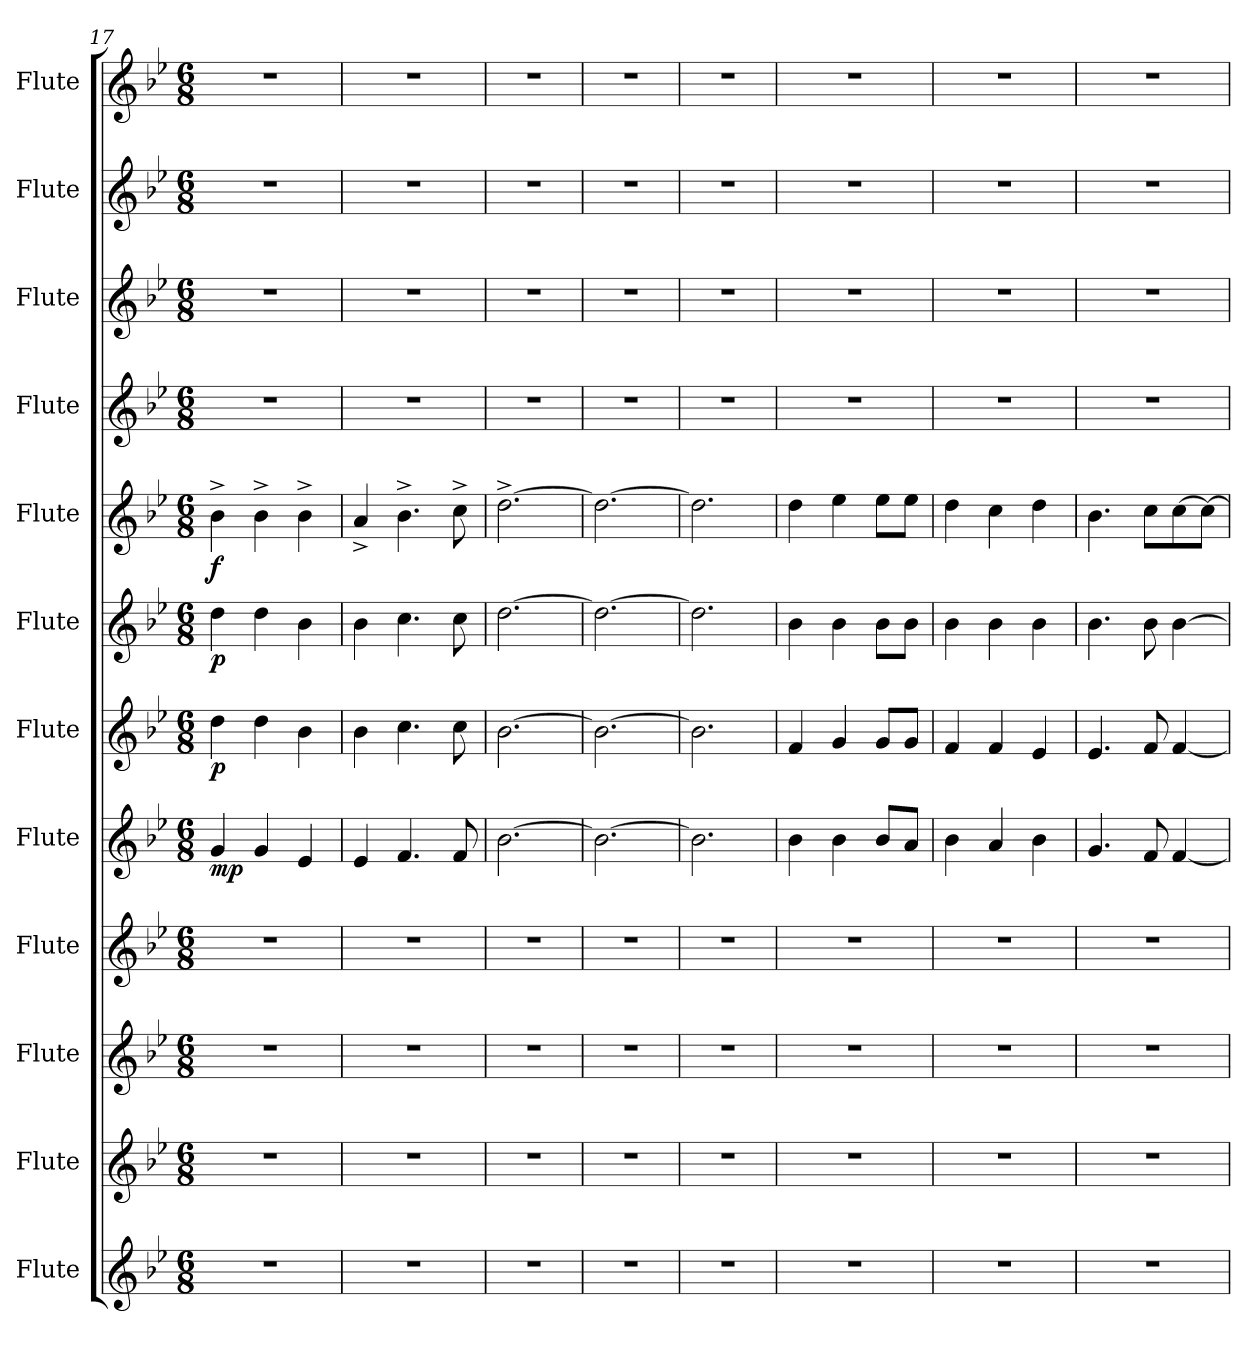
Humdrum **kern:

**kern	**kern	**kern	**kern	**kern	**dynam	**kern	**dynam	**kern	**dynam	**kern	**dynam	**kern	**kern	**kern	**kern
*part12	*part11	*part10	*part9	*part8	*part8	*part7	*part7	*part6	*part6	*part5	*part5	*part4	*part3	*part2	*part1
*staff12	*staff11	*staff10	*staff9	*staff8	*staff8	*staff7	*staff7	*staff6	*staff6	*staff5	*staff5	*staff4	*staff3	*staff2	*staff1
*I"Flute	*I"Flute	*I"Flute	*I"Flute	*I"Flute	*	*I"Flute	*	*I"Flute	*	*I"Flute	*	*I"Flute	*I"Flute	*I"Flute	*I"Flute
*I'Fl.	*I'Fl.	*I'Fl.	*I'Fl.	*I'Fl.	*	*I'Fl.	*	*I'Fl.	*	*I'Fl.	*	*I'Fl.	*I'Fl.	*I'Fl.	*I'Fl.
*clefG2	*clefG2	*clefG2	*clefG2	*clefG2	*	*clefG2	*	*clefG2	*	*clefG2	*	*clefG2	*clefG2	*clefG2	*clefG2
*k[b-e-]	*k[b-e-]	*k[b-e-]	*k[b-e-]	*k[b-e-]	*	*k[b-e-]	*	*k[b-e-]	*	*k[b-e-]	*	*k[b-e-]	*k[b-e-]	*k[b-e-]	*k[b-e-]
*M6/8	*M6/8	*M6/8	*M6/8	*M6/8	*	*M6/8	*	*M6/8	*	*M6/8	*	*M6/8	*M6/8	*M6/8	*M6/8
=17	=17	=17	=17	=17	=17	=17	=17	=17	=17	=17	=17	=17	=17	=17	=17
!	!	!	!	!	!LO:DY:b	!	!LO:DY:b	!	!LO:DY:b	!	!LO:DY:b	!	!	!	!
2.r	2.r	2.r	2.r	4g/	mp	4dd\	p	4dd\	p	4b-^\	f	2.r	2.r	2.r	2.r
.	.	.	.	4g/	.	4dd\	.	4dd\	.	4b-^\	.	.	.	.	.
.	.	.	.	4e-/	.	4b-\	.	4b-\	.	4b-^\	.	.	.	.	.
=18	=18	=18	=18	=18	=18	=18	=18	=18	=18	=18	=18	=18	=18	=18	=18
2.r	2.r	2.r	2.r	4e-/	.	4b-\	.	4b-\	.	4a^/	.	2.r	2.r	2.r	2.r
.	.	.	.	4.f/	.	4.cc\	.	4.cc\	.	4.b-^\	.	.	.	.	.
.	.	.	.	8f/	.	8cc\	.	8cc\	.	8cc^\	.	.	.	.	.
=19	=19	=19	=19	=19	=19	=19	=19	=19	=19	=19	=19	=19	=19	=19	=19
2.r	2.r	2.r	2.r	[2.b-\	.	[2.b-\	.	[2.dd\	.	[2.dd^\	.	2.r	2.r	2.r	2.r
=20	=20	=20	=20	=20	=20	=20	=20	=20	=20	=20	=20	=20	=20	=20	=20
2.r	2.r	2.r	2.r	2.b-\_	.	2.b-\_	.	2.dd\_	.	2.dd\_	.	2.r	2.r	2.r	2.r
=21	=21	=21	=21	=21	=21	=21	=21	=21	=21	=21	=21	=21	=21	=21	=21
2.r	2.r	2.r	2.r	2.b-\]	.	2.b-\]	.	2.dd\]	.	2.dd\]	.	2.r	2.r	2.r	2.r
!!LO:PB:g=z
=22	=22	=22	=22	=22	=22	=22	=22	=22	=22	=22	=22	=22	=22	=22	=22
2.r	2.r	2.r	2.r	4b-\	.	4f/	.	4b-\	.	4dd\	.	2.r	2.r	2.r	2.r
.	.	.	.	4b-\	.	4g/	.	4b-\	.	4ee-\	.	.	.	.	.
.	.	.	.	8b-/L	.	8g/L	.	8b-\L	.	8ee-\L	.	.	.	.	.
.	.	.	.	8a/J	.	8g/J	.	8b-\J	.	8ee-\J	.	.	.	.	.
=23	=23	=23	=23	=23	=23	=23	=23	=23	=23	=23	=23	=23	=23	=23	=23
2.r	2.r	2.r	2.r	4b-\	.	4f/	.	4b-\	.	4dd\	.	2.r	2.r	2.r	2.r
.	.	.	.	4a/	.	4f/	.	4b-\	.	4cc\	.	.	.	.	.
.	.	.	.	4b-\	.	4e-/	.	4b-\	.	4dd\	.	.	.	.	.
=24	=24	=24	=24	=24	=24	=24	=24	=24	=24	=24	=24	=24	=24	=24	=24
2.r	2.r	2.r	2.r	4.g/	.	4.e-/	.	4.b-\	.	4.b-\	.	2.r	2.r	2.r	2.r
.	.	.	.	8f/	.	8f/	.	8b-\	.	8cc\L	.	.	.	.	.
.	.	.	.	[4f/	.	[4f/	.	[4b-\	.	[8cc\	.	.	.	.	.
.	.	.	.	.	.	.	.	.	.	8cc\J_	.	.	.	.	.
=	=	=	=	=	=	=	=	=	=	=	=	=	=	=	=
*-	*-	*-	*-	*-	*-	*-	*-	*-	*-	*-	*-	*-	*-	*-	*-
